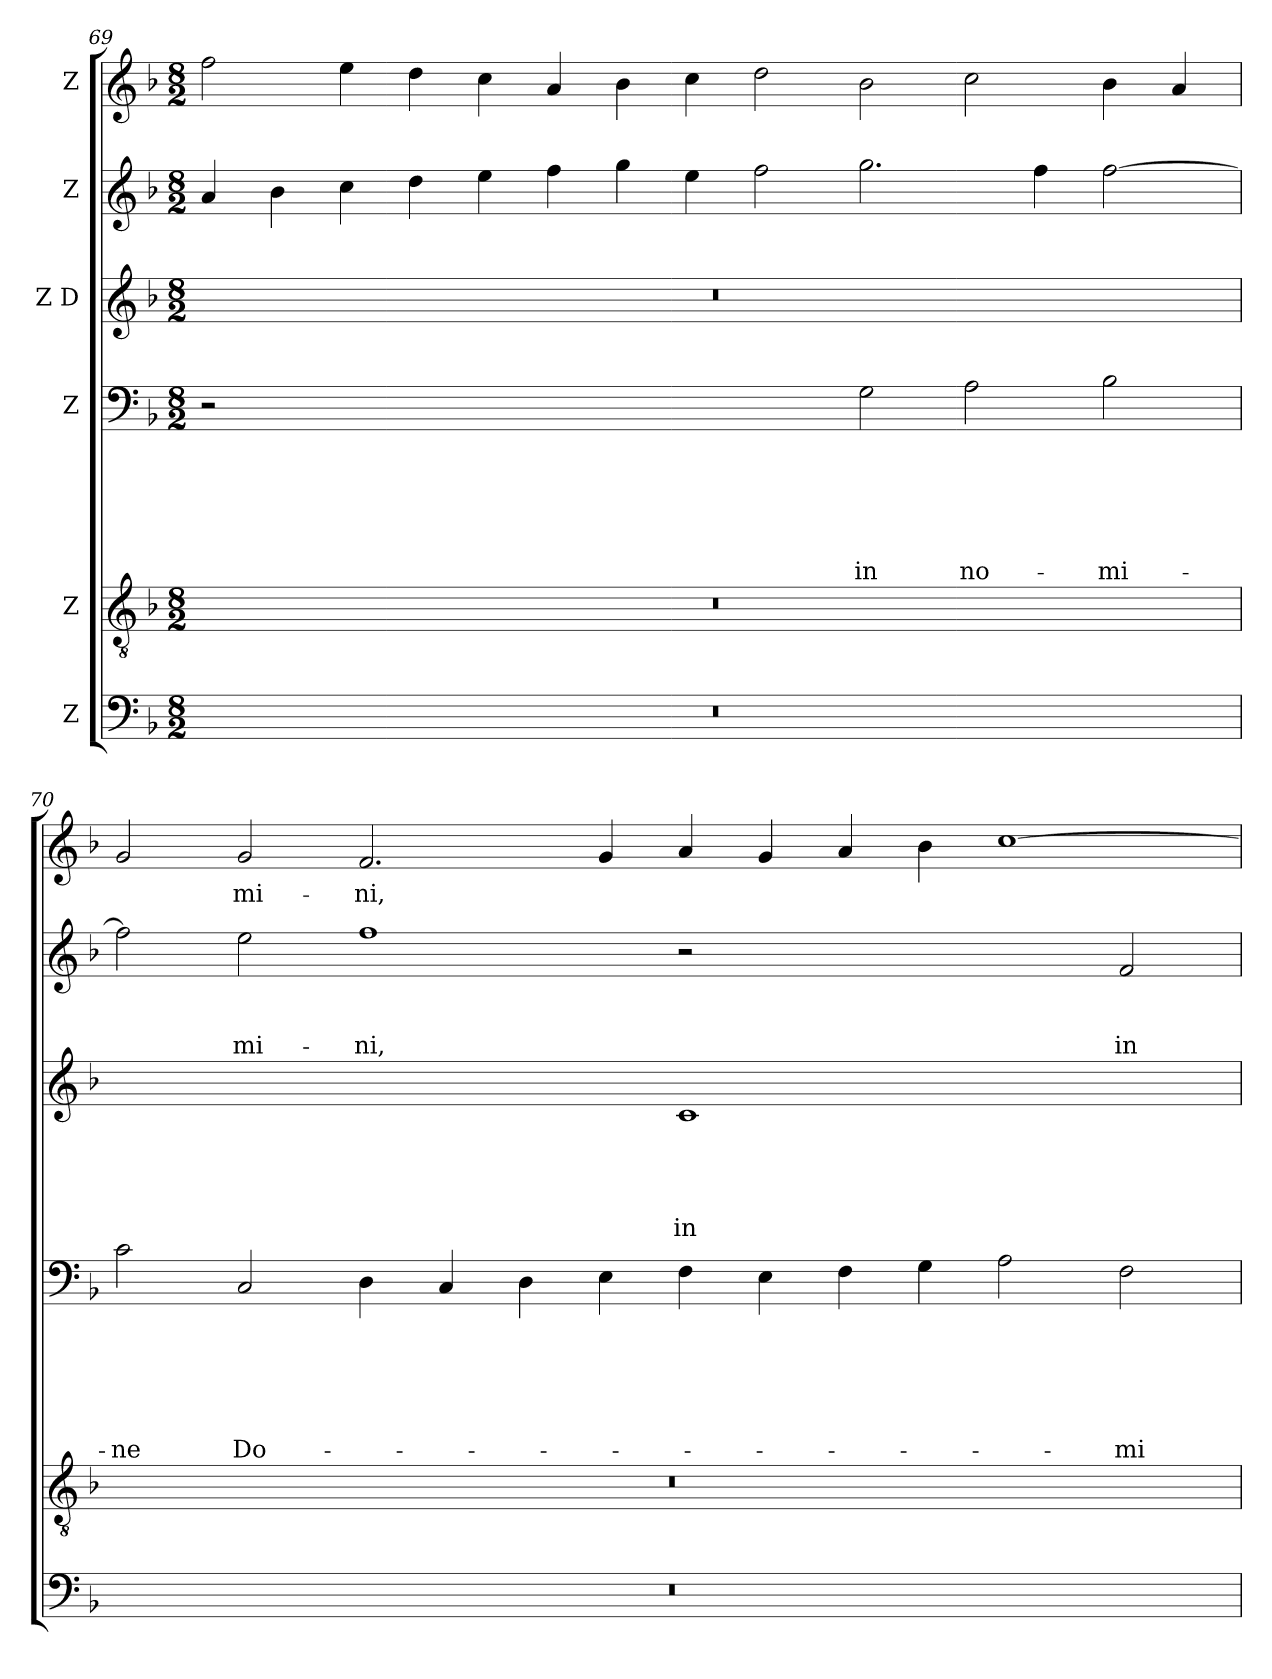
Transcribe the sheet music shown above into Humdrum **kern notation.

**kern	**kern	**kern	**text	**text	**text	**text	**text	**text	**kern	**text	**text	**text	**text	**text	**kern	**text	**text	**text	**kern	**text
*part6	*part5	*part4	*part4	*part4	*part4	*part4	*part4	*part4	*part3	*part3	*part3	*part3	*part3	*part3	*part2	*part2	*part2	*part2	*part1	*part1
*staff6	*staff5	*staff4	*staff4	*staff4	*staff4	*staff4	*staff4	*staff4	*staff3	*staff3	*staff3	*staff3	*staff3	*staff3	*staff2	*staff2	*staff2	*staff2	*staff1	*staff1
*I"Z	*I"Z	*I"Z	*	*	*	*	*	*	*I"Z D	*	*	*	*	*	*I"Z	*	*	*	*I"Z	*
!!LO:LB:g=z
*clefF4	*clefGv2	*clefF4	*	*	*	*	*	*	*clefG2	*	*	*	*	*	*clefG2	*	*	*	*clefG2	*
*k[b-]	*k[b-]	*k[b-]	*	*	*	*	*	*	*k[b-]	*	*	*	*	*	*k[b-]	*	*	*	*k[b-]	*
*F:	*F:	*F:	*	*	*	*	*	*	*F:	*	*	*	*	*	*F:	*	*	*	*F:	*
*M8/2	*M8/2	*M8/2	*	*	*	*	*	*	*M8/2	*	*	*	*	*	*M8/2	*	*	*	*M8/2	*
=69	=69	=69	=69	=69	=69	=69	=69	=69	=69	=69	=69	=69	=69	=69	=69	=69	=69	=69	=69	=69
00r	00r	2r	.	.	.	.	.	.	00r	.	.	.	.	.	4a/	.	.	.	2ff\	.
.	.	.	.	.	.	.	.	.	.	.	.	.	.	.	4b-\	.	.	.	.	.
.	.	0ryy	.	.	.	.	.	.	.	.	.	.	.	.	4cc\	.	.	.	4ee\	.
.	.	.	.	.	.	.	.	.	.	.	.	.	.	.	4dd\	.	.	.	4dd\	.
.	.	.	.	.	.	.	.	.	.	.	.	.	.	.	4ee\	.	.	.	4cc\	.
.	.	.	.	.	.	.	.	.	.	.	.	.	.	.	4ff\	.	.	.	4a/	.
.	.	.	.	.	.	.	.	.	.	.	.	.	.	.	4gg\	.	.	.	4b-\	.
.	.	.	.	.	.	.	.	.	.	.	.	.	.	.	4ee\	.	.	.	4cc\	.
.	.	.	.	.	.	.	.	.	.	.	.	.	.	.	2ff\	.	.	.	2dd\	.
!	!	!	!	!	!	!	!	!LO:LY:b	!	!	!	!	!	!	!	!	!	!	!	!
.	.	2G\	.	.	.	.	.	in	.	.	.	.	.	.	2.gg\	.	.	.	2b-\	.
!	!	!	!	!	!	!	!	!LO:LY:b	!	!	!	!	!	!	!	!	!	!	!	!
.	.	2A\	.	.	.	.	.	no-	.	.	.	.	.	.	.	.	.	.	2cc\	.
.	.	.	.	.	.	.	.	.	.	.	.	.	.	.	4ff\	.	.	.	.	.
!	!	!	!	!	!	!	!	!LO:LY:b	!	!	!	!	!	!	!	!	!	!	!	!
.	.	2B-\	.	.	.	.	.	-mi-	.	.	.	.	.	.	[>2ff\	.	.	.	4b-\	.
.	.	.	.	.	.	.	.	.	.	.	.	.	.	.	.	.	.	.	4a/	.
=70	=70	=70	=70	=70	=70	=70	=70	=70	=70	=70	=70	=70	=70	=70	=70	=70	=70	=70	=70	=70
!	!	!	!	!	!	!	!	!LO:LY:b	!	!	!	!	!	!	!	!	!	!	!	!
00r	00r	2c\	.	.	.	.	.	-ne	0ryy	.	.	.	.	.	2ff\]	.	.	.	2g/	.
!	!	!	!	!	!	!	!	!LO:LY:b	!	!	!	!	!	!	!	!	!	!LO:LY:b	!	!LO:LY:b
.	.	2C/	.	.	.	.	.	Do-	.	.	.	.	.	.	2ee\	.	.	-mi-	2g/	-mi-
!	!	!	!	!	!	!	!	!	!	!	!	!	!	!	!	!	!	!LO:LY:b	!	!LO:LY:b
.	.	4D\	.	.	.	.	.	.	.	.	.	.	.	.	1ff	.	.	-ni,	2.f/	-ni,
.	.	4C/	.	.	.	.	.	.	.	.	.	.	.	.	.	.	.	.	.	.
.	.	4D\	.	.	.	.	.	.	.	.	.	.	.	.	.	.	.	.	.	.
.	.	4E\	.	.	.	.	.	.	.	.	.	.	.	.	.	.	.	.	4g/	.
!	!	!	!	!	!	!	!	!	!	!	!	!	!	!LO:LY:b	!	!	!	!	!	!
.	.	4F\	.	.	.	.	.	.	1c	.	.	.	.	in	2r	.	.	.	4a/	.
.	.	4E\	.	.	.	.	.	.	.	.	.	.	.	.	.	.	.	.	4g/	.
.	.	4F\	.	.	.	.	.	.	.	.	.	.	.	.	1ryy	.	.	.	4a/	.
.	.	4G\	.	.	.	.	.	.	.	.	.	.	.	.	.	.	.	.	4b-\	.
.	.	2A\	.	.	.	.	.	.	1ryy	.	.	.	.	.	.	.	.	.	[>1cc	.
!	!	!	!	!	!	!	!	!LO:LY:b	!	!	!	!	!	!	!	!	!	!LO:LY:b	!	!
.	.	2F\	.	.	.	.	.	-mi-	.	.	.	.	.	.	2f/	.	.	in	.	.
=	=	=	=	=	=	=	=	=	=	=	=	=	=	=	=	=	=	=	=	=
*-	*-	*-	*-	*-	*-	*-	*-	*-	*-	*-	*-	*-	*-	*-	*-	*-	*-	*-	*-	*-
